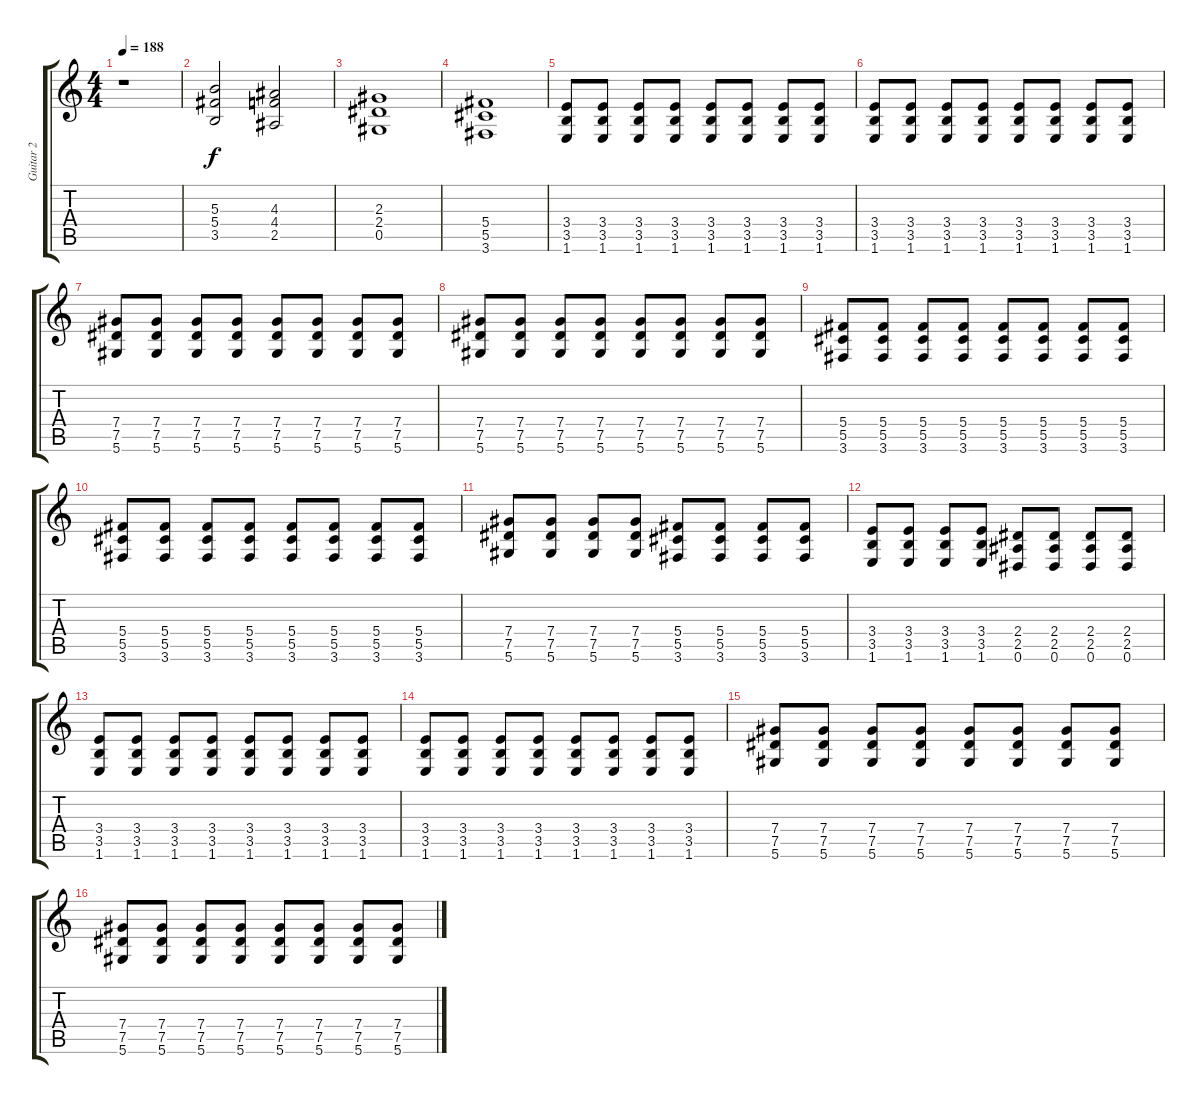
\track ("Guitar 2" "Guitar 2") {instrument distortionguitar}
\staff {score tabs}
\tuning (Eb4 Bb3 Gb3 Db3 Ab2 Eb2) {hide}
\ts (4 4)
\tempo 188
\clef g2
\ks c
r.1{dy f} |
(5.3 5.4 3.5).2 (4.3 4.4 2.5).2 |
(2.3 2.4 0.5).1 |
(5.4 5.5 3.6).1 |
(3.4 3.5 1.6).8 (3.4 3.5 1.6).8 (3.4 3.5 1.6).8 (3.4 3.5 1.6).8 (3.4 3.5 1.6).8 (3.4 3.5 1.6).8 (3.4 3.5 1.6).8 (3.4 3.5 1.6).8 |
(3.4 3.5 1.6).8 (3.4 3.5 1.6).8 (3.4 3.5 1.6).8 (3.4 3.5 1.6).8 (3.4 3.5 1.6).8 (3.4 3.5 1.6).8 (3.4 3.5 1.6).8 (3.4 3.5 1.6).8 |
(7.4 7.5 5.6).8 (7.4 7.5 5.6).8 (7.4 7.5 5.6).8 (7.4 7.5 5.6).8 (7.4 7.5 5.6).8 (7.4 7.5 5.6).8 (7.4 7.5 5.6).8 (7.4 7.5 5.6).8 |
(7.4 7.5 5.6).8 (7.4 7.5 5.6).8 (7.4 7.5 5.6).8 (7.4 7.5 5.6).8 (7.4 7.5 5.6).8 (7.4 7.5 5.6).8 (7.4 7.5 5.6).8 (7.4 7.5 5.6).8 |
(5.4 5.5 3.6).8 (5.4 5.5 3.6).8 (5.4 5.5 3.6).8 (5.4 5.5 3.6).8 (5.4 5.5 3.6).8 (5.4 5.5 3.6).8 (5.4 5.5 3.6).8 (5.4 5.5 3.6).8 |
(5.4 5.5 3.6).8 (5.4 5.5 3.6).8 (5.4 5.5 3.6).8 (5.4 5.5 3.6).8 (5.4 5.5 3.6).8 (5.4 5.5 3.6).8 (5.4 5.5 3.6).8 (5.4 5.5 3.6).8 |
(7.4 7.5 5.6).8 (7.4 7.5 5.6).8 (7.4 7.5 5.6).8 (7.4 7.5 5.6).8 (5.4 5.5 3.6).8 (5.4 5.5 3.6).8 (5.4 5.5 3.6).8 (5.4 5.5 3.6).8 |
(3.4 3.5 1.6).8 (3.4 3.5 1.6).8 (3.4 3.5 1.6).8 (3.4 3.5 1.6).8 (2.4 2.5 0.6).8 (2.4 2.5 0.6).8 (2.4 2.5 0.6).8 (2.4 2.5 0.6).8 |
(3.4 3.5 1.6).8 (3.4 3.5 1.6).8 (3.4 3.5 1.6).8 (3.4 3.5 1.6).8 (3.4 3.5 1.6).8 (3.4 3.5 1.6).8 (3.4 3.5 1.6).8 (3.4 3.5 1.6).8 |
(3.4 3.5 1.6).8 (3.4 3.5 1.6).8 (3.4 3.5 1.6).8 (3.4 3.5 1.6).8 (3.4 3.5 1.6).8 (3.4 3.5 1.6).8 (3.4 3.5 1.6).8 (3.4 3.5 1.6).8 |
(7.4 7.5 5.6).8 (7.4 7.5 5.6).8 (7.4 7.5 5.6).8 (7.4 7.5 5.6).8 (7.4 7.5 5.6).8 (7.4 7.5 5.6).8 (7.4 7.5 5.6).8 (7.4 7.5 5.6).8 |
(7.4 7.5 5.6).8 (7.4 7.5 5.6).8 (7.4 7.5 5.6).8 (7.4 7.5 5.6).8 (7.4 7.5 5.6).8 (7.4 7.5 5.6).8 (7.4 7.5 5.6).8 (7.4 7.5 5.6).8
